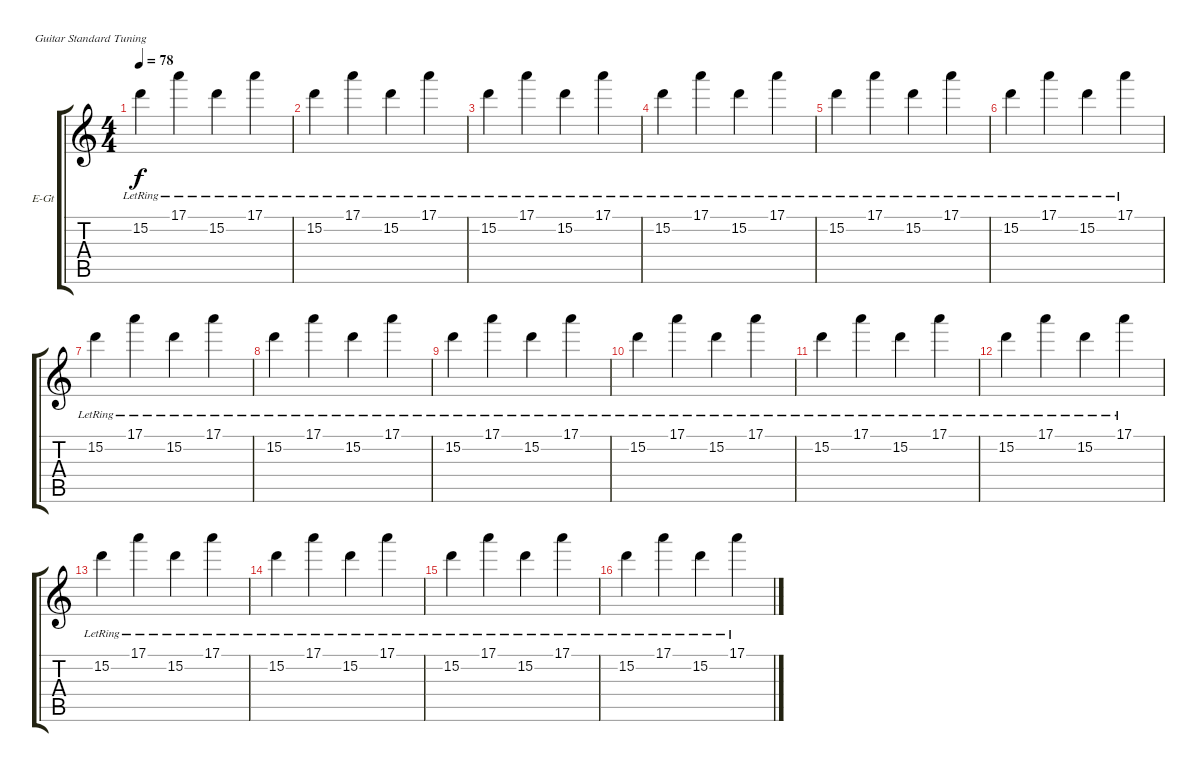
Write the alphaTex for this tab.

\defaultSystemsLayout 4
\bracketExtendMode groupsimilarinstruments
\firstSystemTrackNameOrientation horizontal
\otherSystemsTrackNameOrientation horizontal
\track ("Electric Guitar" "E-Gt") {instrument electricguitarclean}
\staff {score tabs}
\tuning (E4 B3 G3 D3 A2 E2)
\ts (4 4)
\tempo 78
\clef g2
\ks c
15.2{lr}.4{dy f} 17.1{lr}.4 15.2{lr}.4 17.1{lr}.4 |
15.2{lr}.4 17.1{lr}.4 15.2{lr}.4 17.1{lr}.4 |
15.2{lr}.4 17.1{lr}.4 15.2{lr}.4 17.1{lr}.4 |
15.2{lr}.4 17.1{lr}.4 15.2{lr}.4 17.1{lr}.4 |
15.2{lr}.4 17.1{lr}.4 15.2{lr}.4 17.1{lr}.4 |
15.2{lr}.4 17.1{lr}.4 15.2{lr}.4 17.1{lr}.4 |
15.2{lr}.4 17.1{lr}.4 15.2{lr}.4 17.1{lr}.4 |
15.2{lr}.4 17.1{lr}.4 15.2{lr}.4 17.1{lr}.4 |
15.2{lr}.4 17.1{lr}.4 15.2{lr}.4 17.1{lr}.4 |
15.2{lr}.4 17.1{lr}.4 15.2{lr}.4 17.1{lr}.4 |
15.2{lr}.4 17.1{lr}.4 15.2{lr}.4 17.1{lr}.4 |
15.2{lr}.4 17.1{lr}.4 15.2{lr}.4 17.1{lr}.4 |
15.2{lr}.4 17.1{lr}.4 15.2{lr}.4 17.1{lr}.4 |
15.2{lr}.4 17.1{lr}.4 15.2{lr}.4 17.1{lr}.4 |
15.2{lr}.4 17.1{lr}.4 15.2{lr}.4 17.1{lr}.4 |
15.2{lr}.4 17.1{lr}.4 15.2{lr}.4 17.1{lr}.4
